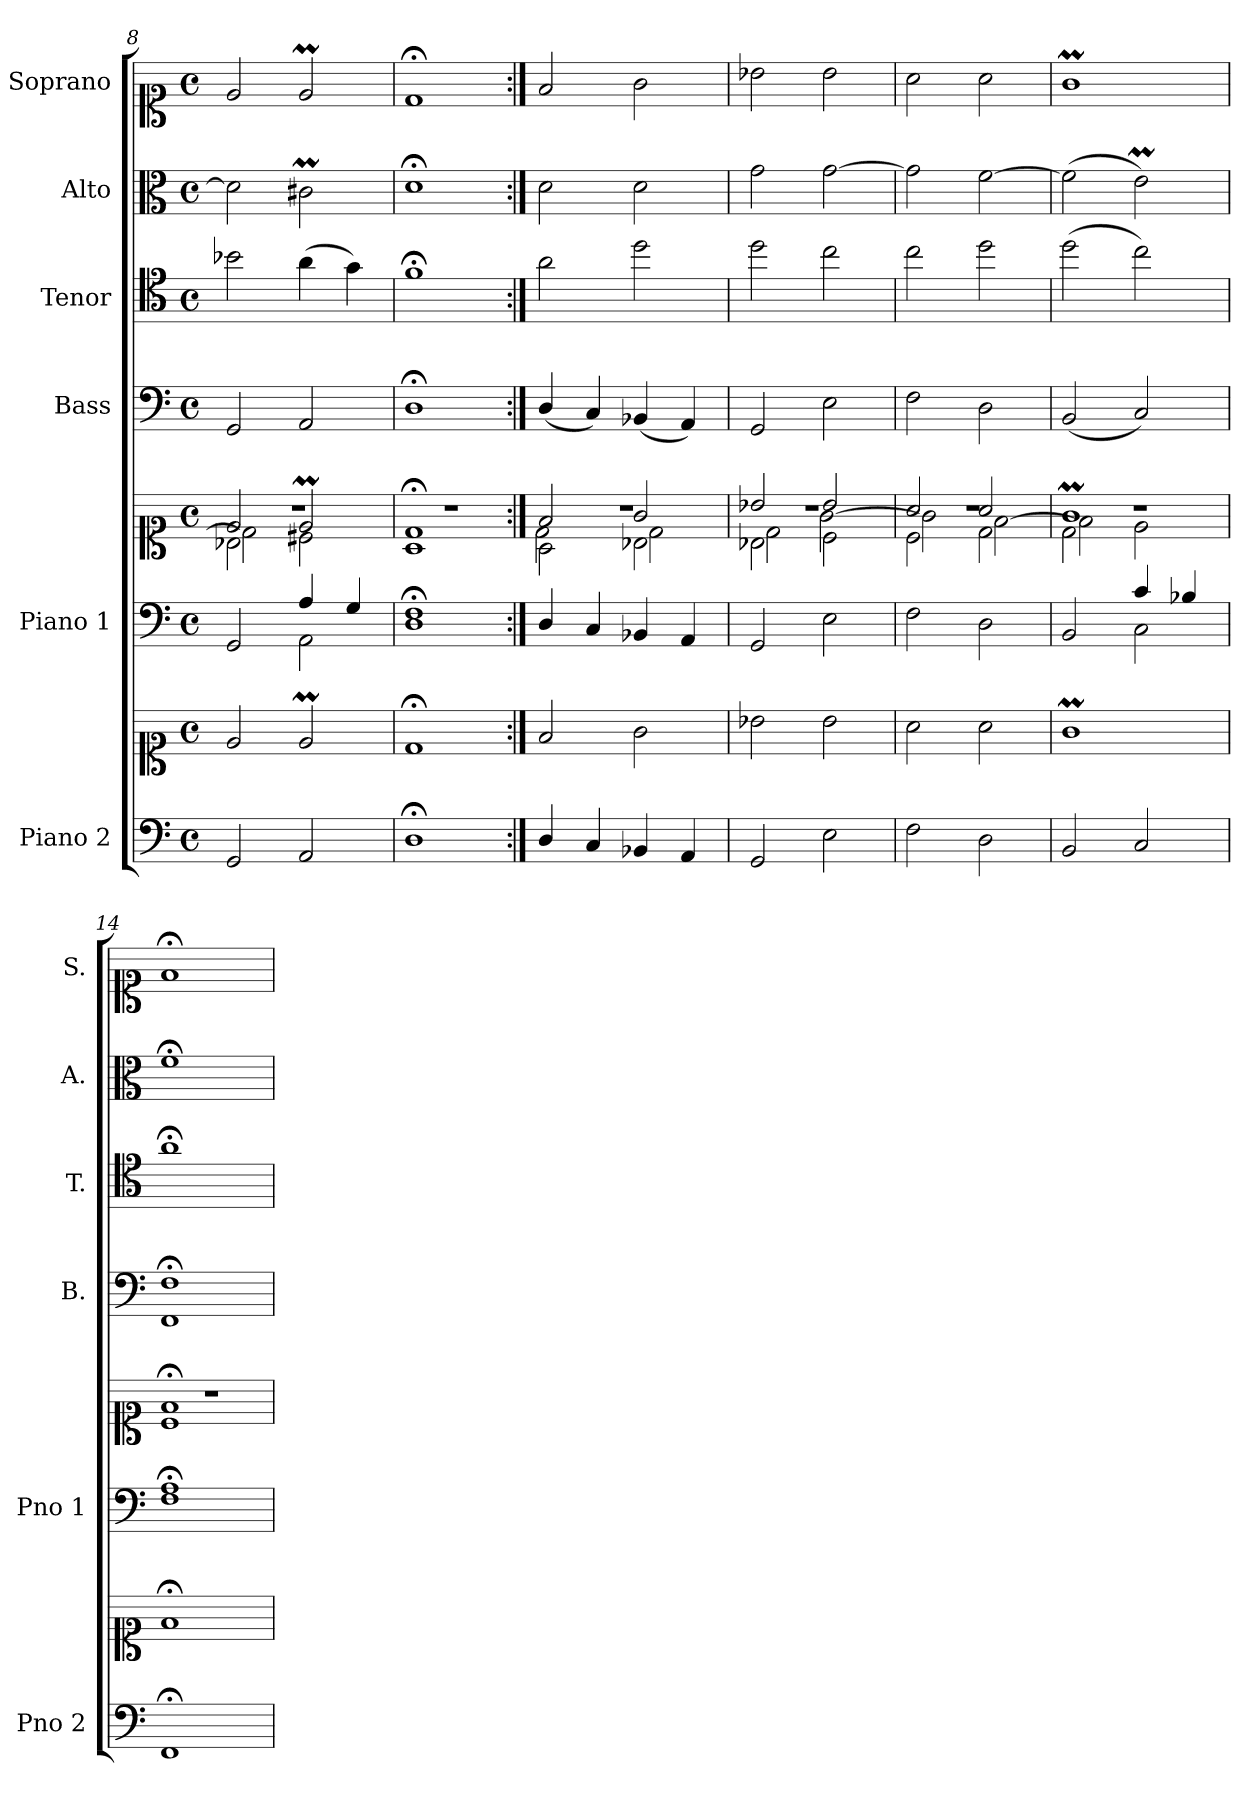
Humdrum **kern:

**kern	**kern	**kern	**kern	**kern	**kern	**kern	**kern
*part6	*part6	*part5	*part5	*part4	*part3	*part2	*part1
*staff8	*staff7	*staff6	*staff5	*staff4	*staff3	*staff2	*staff1
*I"Piano 2	*	*I"Piano 1	*	*I"Bass	*I"Tenor	*I"Alto	*I"Soprano
*I'Pno 2	*	*I'Pno 1	*	*I'B.	*I'T.	*I'A.	*I'S.
*clefF4	*clefC1	*clefF4	*clefC1	*clefF4	*clefC4	*clefC3	*clefC1
*	*	*	*	*	*ITrd7c12	*	*
*k[]	*k[]	*k[]	*k[]	*k[]	*k[]	*k[]	*k[]
*M4/4	*M4/4	*M4/4	*M4/4	*M4/4	*M4/4	*M4/4	*M4/4
*met(c)	*met(c)	*met(c)	*met(c)	*met(c)	*met(c)	*met(c)	*met(c)
=8	=8	=8	=8	=8	=8	=8	=8
*	*	*^	*^	*	*	*	*
*	*	*	*	*	*^	*	*	*	*
*	*	*	*	*	*	*^	*	*	*	*
2GG/	2e/	2ryy	2GG/	2e/	2B-X\	2d\]	1r	2GG/	2B-X\	2d\]	2e/
2AA/	2em/	4A/	2AA\	2em/	2ryy	2c#X\	.	2AA/	(4A\	2c#Xm\	2em/
.	.	4G/	.	.	.	.	.	.	4G\)	.	.
*	*	*	*	*	*	*v	*v	*	*	*	*
=9	=9	=9	=9	=9	=9	=9	=9	=9	=9	=9
1D;/	1d;</	1F;/	1D\	1d;</	1A\	1r	1D;</	1F;<\	1d;<\	1d;</
*	*	*v	*v	*	*	*	*	*	*	*
=10:|!	=10:|!	=10:|!	=10:|!	=10:|!	=10:|!	=10:|!	=10:|!	=10:|!	=10:|!
*	*	*	*	*	*^	*	*	*	*
4D/	2f/	4D/	2f/	2A\	2d\	1r	(4D/	2A\	2d\	2f/
4C/	.	4C/	.	.	.	.	4C/)	.	.	.
4BB-X/	2g\	4BB-X/	2g/	2B-X\	2d\	.	(4BB-X/	2d\	2d\	2g\
4AA/	.	4AA/	.	.	.	.	4AA/)	.	.	.
=11	=11	=11	=11	=11	=11	=11	=11	=11	=11	=11
2GG/	2b-X\	2GG/	2b-X/	2B-j\	2d\	1r	2GG/	2d\	2g\	2b-X\
2E\	2b-\	2E\	2b-/	2c\	[<2g\	.	2E\	2c\	[>2g\	2b-\
=12	=12	=12	=12	=12	=12	=12	=12	=12	=12	=12
2F\	2a\	2F\	2a/	2c\	2g\]	1r	2F\	2c\	2g\]	2a\
2D\	2a\	2D\	2a/	2d\	[<2f\	.	2D\	2d\	[>2f\	2a\
=13	=13	=13	=13	=13	=13	=13	=13	=13	=13	=13
*	*	*^	*	*	*	*	*	*	*	*
2BB/	1gM\	2ryy	2BB/	1gM/	2d\	2f\]	1r	(2BB/	(2d\	(2f\]	1gM\
2C/	.	4c/	2C\	.	2ryy	2e\	.	2C/)	2c\)	2em\)	.
.	.	4B-X/	.	.	.	.	.	.	.	.	.
*	*	*	*	*	*	*v	*v	*	*	*	*
=14	=14	=14	=14	=14	=14	=14	=14	=14	=14	=14
*	*	*	*	*	*	*	*^	*	*	*
1FF;/	1f;</	1A;/	1F\	1f;</	1c\	1r	1F;</	1FF\	1A;<\	1f;<\	1f;</
*	*	*v	*v	*	*	*	*v	*v	*	*	*
*	*	*	*v	*v	*v	*	*	*	*
=	=	=	=	=	=	=	=
*-	*-	*-	*-	*-	*-	*-	*-
